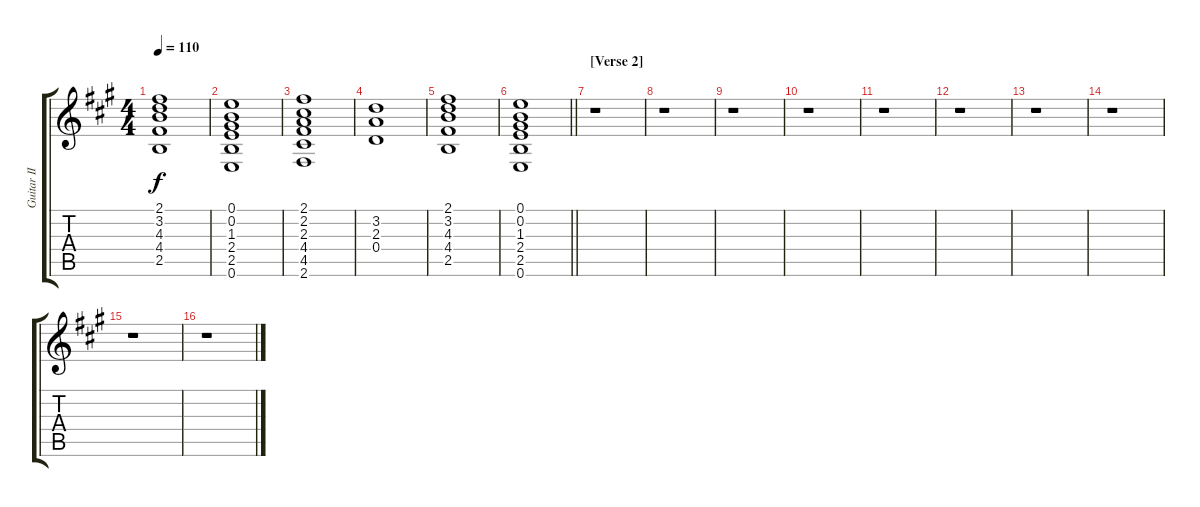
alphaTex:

\track ("Guitar II" "Guitar II") {instrument distortionguitar}
\staff {score tabs}
\tuning (E4 B3 G3 D3 A2 E2) {hide}
\ts (4 4)
\tempo 110
\clef g2
\ks a
(2.1 3.2 4.3 4.4 2.5).1{dy f} |
(0.1 0.2 1.3 2.4 2.5 0.6).1 |
(2.1 2.2 2.3 4.4 4.5 2.6).1 |
(3.2 2.3 0.4).1 |
(2.1 3.2 4.3 4.4 2.5).1 |
\barLineRight lightlight
(0.1 0.2 1.3 2.4 2.5 0.6).1 |
\section ("" "[Verse 2]")
r.1 |
r.1 |
r.1 |
r.1 |
r.1 |
r.1 |
r.1 |
r.1 |
r.1 |
r.1
